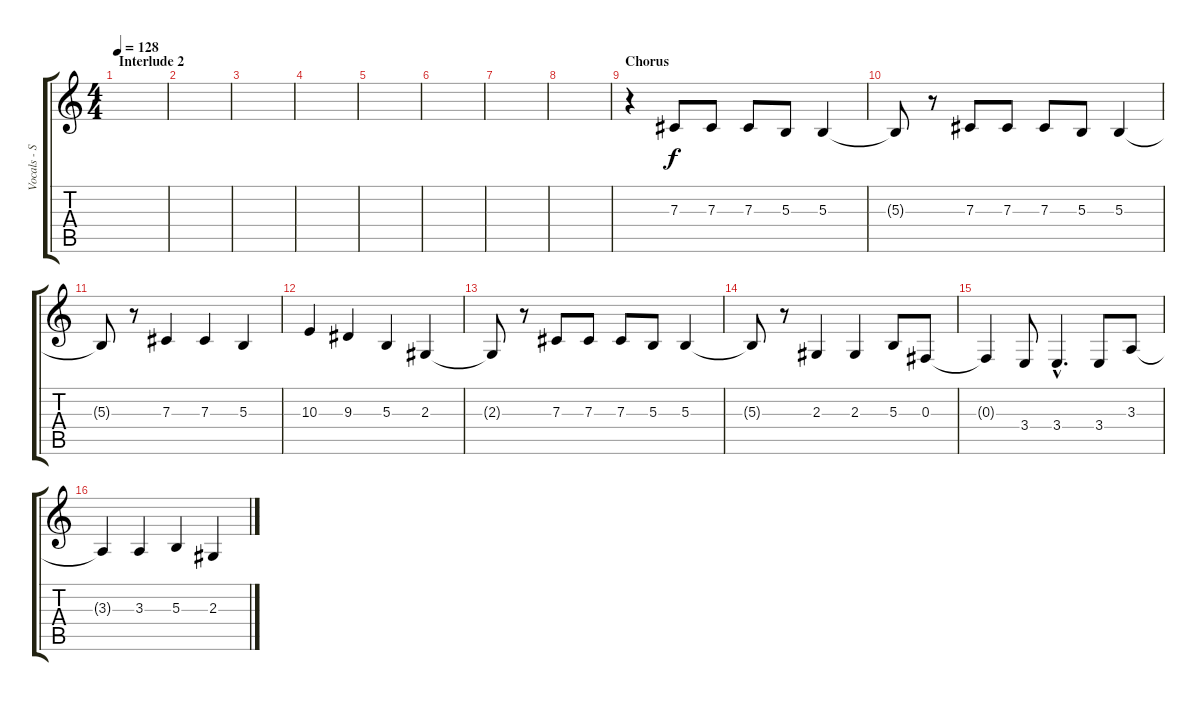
\track ("Vocals - Shaun Morgan" "Vocals - S") {instrument oboe}
\staff {score tabs}
\tuning (Eb4 Bb3 Gb3 Db3 Ab2 Eb2) {hide}
\ts (4 4)
\section ("" "Interlude 2")
\tempo 128
\clef g2
\ks c
|
|
|
|
|
|
|
|
\section ("" "Chorus")
r.4 7.3.8 7.3.8 7.3.8 5.3.8 5.3.4 |
5.3{t}.8 r.8 7.3.8 7.3.8 7.3.8 5.3.8 5.3.4 |
5.3{t}.8 r.8 7.3.4 7.3.4 5.3.4 |
10.3.4 9.3.4 5.3.4 2.3.4 |
2.3{t}.8 r.8 7.3.8 7.3.8 7.3.8 5.3.8 5.3.4 |
5.3{t}.8 r.8 2.3.4 2.3.4 5.3.8 0.3.8 |
0.3{t}.4 3.4.8 3.4{hac}.4{d} 3.4.8 3.3.8 |
3.3{t}.4 3.3.4 5.3.4 2.3.4
